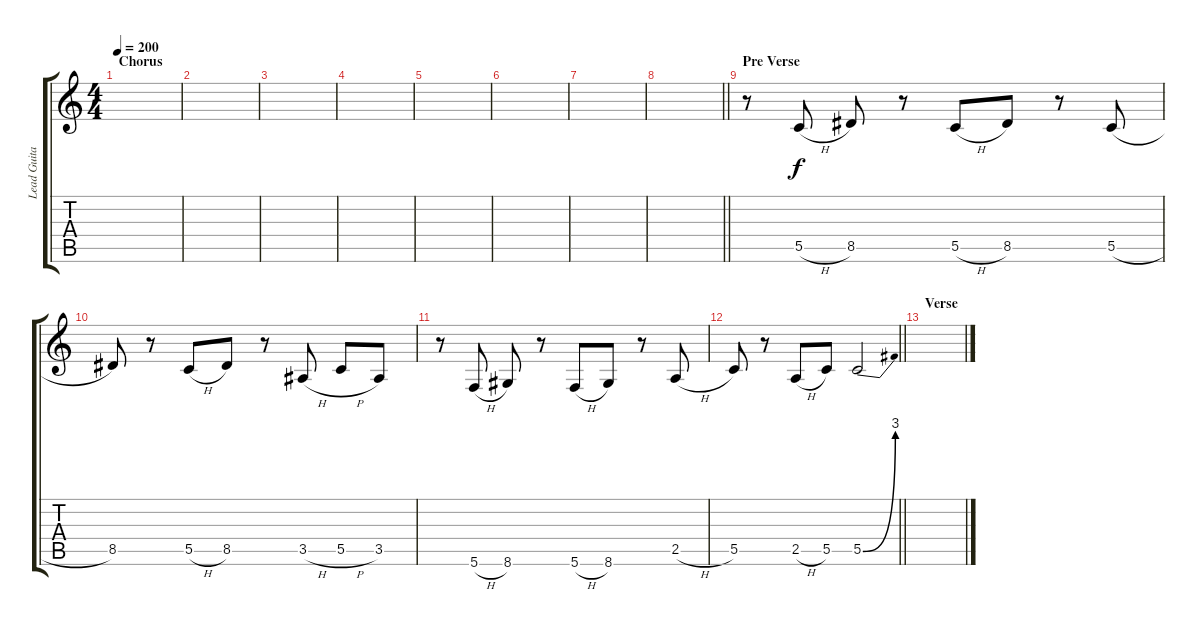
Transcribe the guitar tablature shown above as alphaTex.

\track ("Lead Guitar" "Lead Guita") {instrument distortionguitar}
\staff {score tabs}
\tuning (D4 A3 F3 C3 G2 C2) {hide}
\ts (4 4)
\section ("" "Chorus")
\tempo 200
\clef g2
\ks c
|
|
|
|
|
|
|
\barLineRight lightlight
|
\section ("" "Pre Verse")
r.8 5.5{h}.8 8.5.8 r.8 5.5{h}.8 8.5.8 r.8 5.5{h}.8 |
8.5.8 r.8 5.5{h}.8 8.5.8 r.8 3.5{h}.8 5.5{h}.8 3.5.8 |
r.8 5.6{h}.8 8.6.8 r.8 5.6{h}.8 8.6.8 r.8 2.5{h}.8 |
\barLineRight lightlight
5.5.8 r.8 2.5{h}.8 5.5.8 5.5{be (bend 0 0 60 12)}.2 |
\section ("" "Verse")
